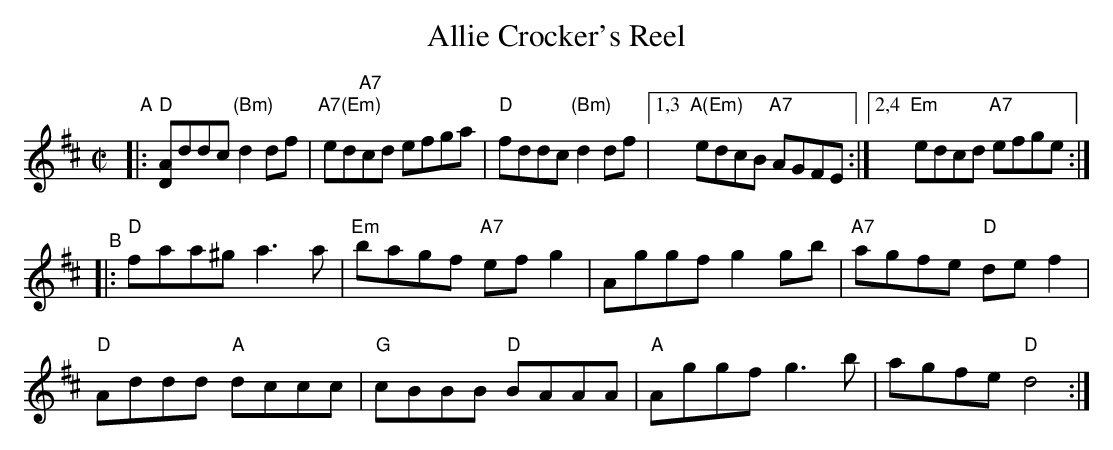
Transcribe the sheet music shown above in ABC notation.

X:1
T: Allie Crocker's Reel
M: C|
L: 1/8
K: D
"^A"|:\
"D"[AD]ddc "(Bm)"d2df | "A7(Em)"ed"A7"cd efga | "D"fddc "(Bm)"d2df |[1,3 "A(Em)"edcB "A7"AGFE :|2,4 "Em"edcd "A7"efge :|
"^B"|:\
"D"faa^g   a3a  | "Em"bagf "A7"efg2 |    Aggf g2gb | "A7"agfe "D"def2 |
"D"Addd "A"dccc |  "G"cBBB  "D"BAAA | "A"Aggf g3b  |     agfe "D"d4 :|
